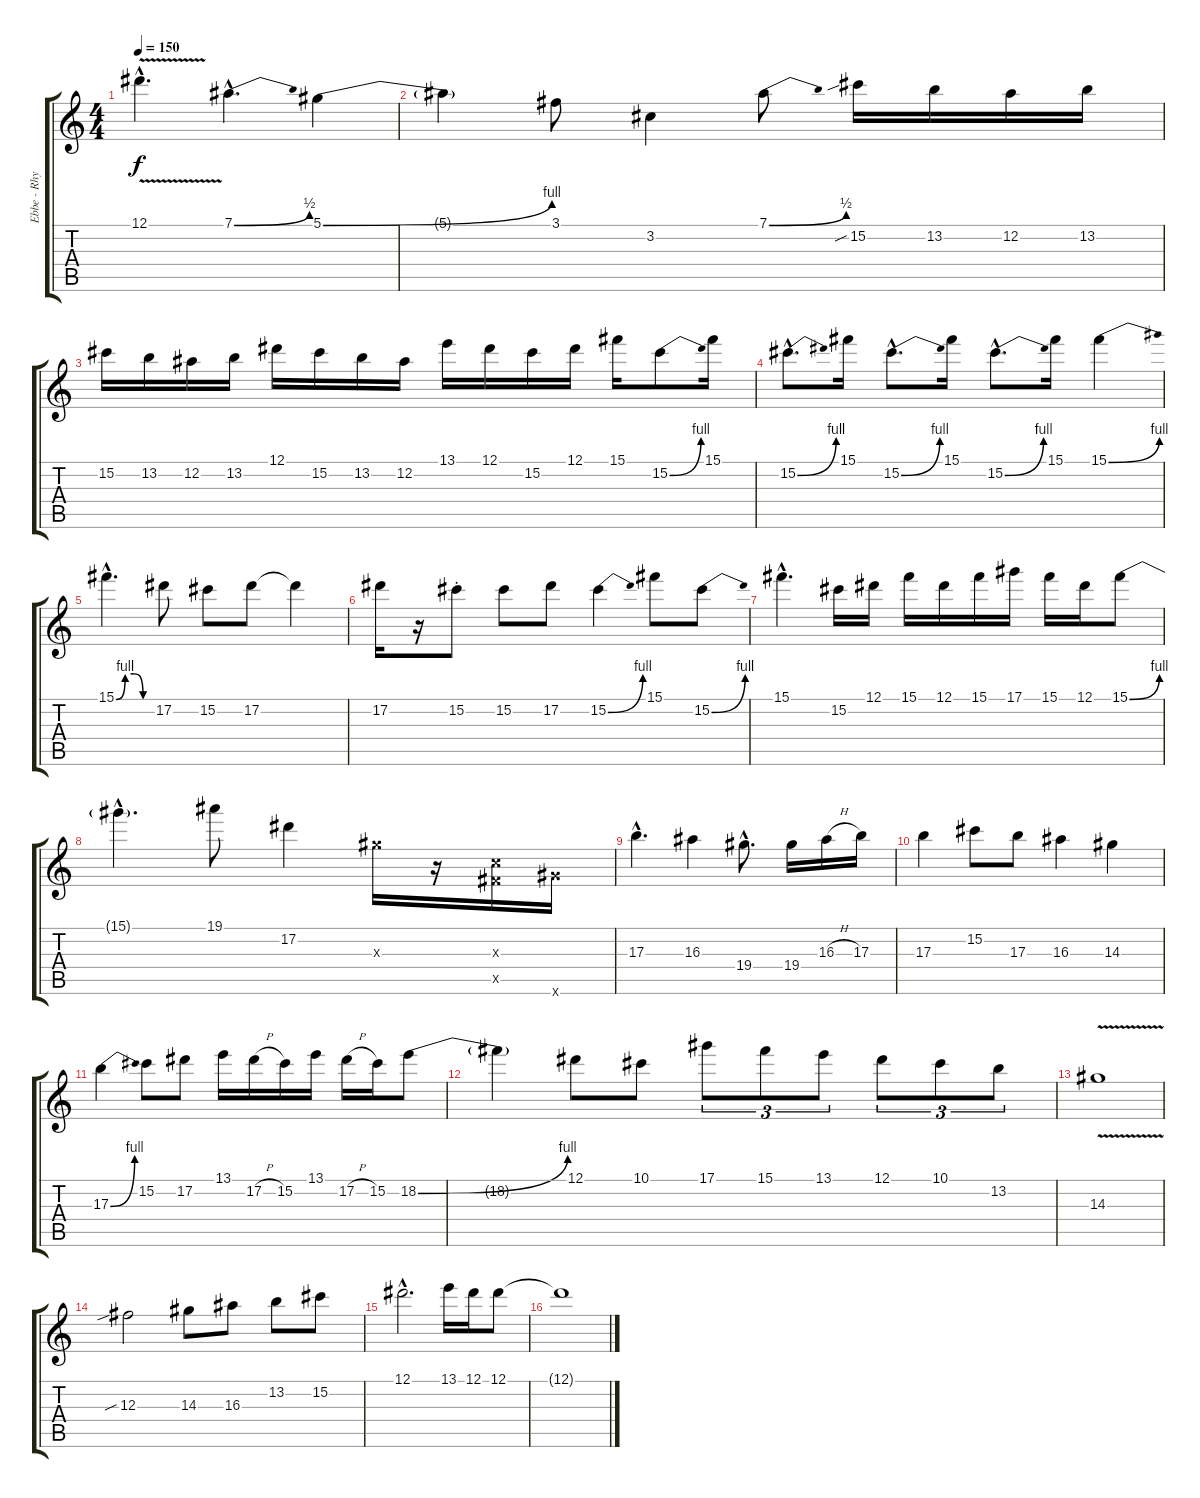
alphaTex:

\track ("Ebbe - Rhytm/Lead" "Ebbe - Rhy") {instrument overdrivenguitar}
\staff {score tabs}
\tuning (Eb4 Bb3 Gb3 Db3 Ab2 Eb2) {hide}
\ts (4 4)
\tempo 150
\clef g2
\ks c
12.1{v hac}.4{d dy f} 7.1{be (bend 0 0 60 2) hac}.4{d} 5.1{be (bend 0 0 60 4)}.4 |
5.1{t}.4 3.1.8 3.2.4 7.1{be (bend 0 0 60 2)}.8 15.2{sib}.16 13.2.16 12.2.16 13.2.16 |
15.2.16 13.2.16 12.2.16 13.2.16 12.1.16 15.2.16 13.2.16 12.2.16 13.1.16 12.1.16 15.2.16 12.1.16 15.1.16 15.2{be (bend 0 0 60 4)}.8 15.1.16 |
15.2{be (bend 0 0 60 4) hac}.8{d} 15.1.16 15.2{be (bend 0 0 60 4) hac}.8{d} 15.1.16 15.2{be (bend 0 0 60 4) hac}.8{d} 15.1.16 15.1{be (bend 0 0 60 4)}.4 |
15.1{be (custom 0 0 15 4 30 4 45 0 60 0) hac}.4{d} 17.2.8 15.2.8 17.2.8 17.2{t}.4 |
17.2.16 r.16 15.2{st}.8 15.2.8 17.2.8 15.2{be (bend 0 0 60 4)}.4 15.1.8 15.2{be (bend 0 0 60 4)}.8 |
15.1{hac}.4{d} 15.2.16 12.1.16 15.1.16 12.1.16 15.1.16 17.1.16 15.1.16 12.1.16 15.1{be (bend 0 0 60 4)}.8 |
15.1{hac t}.4{d} 19.1.8 17.2.4 14.3{x}.16 r.16 (0.3{x} 16.5{x}).16 17.6{x}.16 |
17.3{hac}.4{d} 16.3.4 19.4{hac}.8{d} 19.4.16 16.3{h}.16 17.3.16 |
17.3.4 15.2.8 17.3.8 16.3.4 14.3.4 |
17.3{be (bend 0 0 60 4)}.4 15.2.8 17.2.8 13.1.16 17.2{h}.16 15.2.16 13.1.16 17.2{h}.16 15.2.16 18.2{be (bend 0 0 60 4)}.8 |
18.2{t}.4 12.1.8 10.1.8 17.1.8{tu (3 2)} 15.1.8{tu (3 2)} 13.1.8{tu (3 2)} 12.1.8{tu (3 2)} 10.1.8{tu (3 2)} 13.2.8{tu (3 2)} |
14.3{v}.1 |
12.3{sib}.2 14.3.8 16.3.8 13.2.8 15.2.8 |
12.1{hac}.2{d} 13.1.16 12.1.16 12.1.8 |
12.1{t}.1
